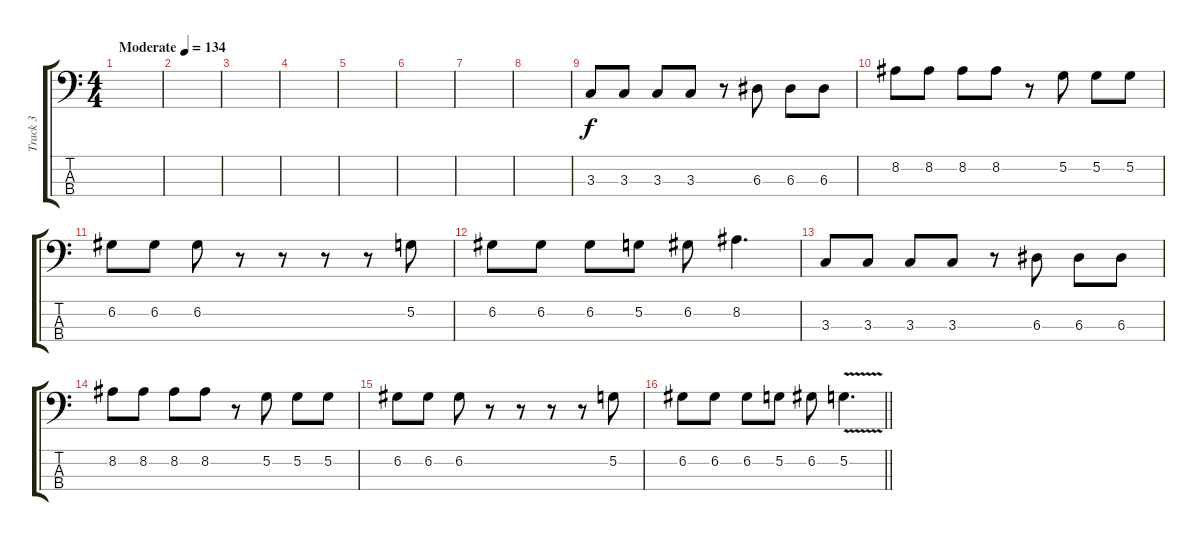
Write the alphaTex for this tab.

\track ("Track 3" "Track 3") {instrument electricbassfinger}
\staff {score tabs}
\tuning (G2 D2 A1 E1) {hide}
\ts (4 4)
\tempo (134 "Moderate")
\clef f4
\ks c
|
|
|
|
|
|
|
|
3.3.8 3.3.8 3.3.8 3.3.8 r.8 6.3.8 6.3.8 6.3.8 |
8.2.8 8.2.8 8.2.8 8.2.8 r.8 5.2.8 5.2.8 5.2.8 |
6.2.8 6.2.8 6.2.8 r.8 r.8 r.8 r.8 5.2.8 |
6.2.8 6.2.8 6.2.8 5.2.8 6.2.8 8.2.4{d} |
3.3.8 3.3.8 3.3.8 3.3.8 r.8 6.3.8 6.3.8 6.3.8 |
8.2.8 8.2.8 8.2.8 8.2.8 r.8 5.2.8 5.2.8 5.2.8 |
6.2.8 6.2.8 6.2.8 r.8 r.8 r.8 r.8 5.2.8 |
\barLineRight lightlight
6.2.8 6.2.8 6.2.8 5.2.8 6.2.8 5.2{v}.4{d}
